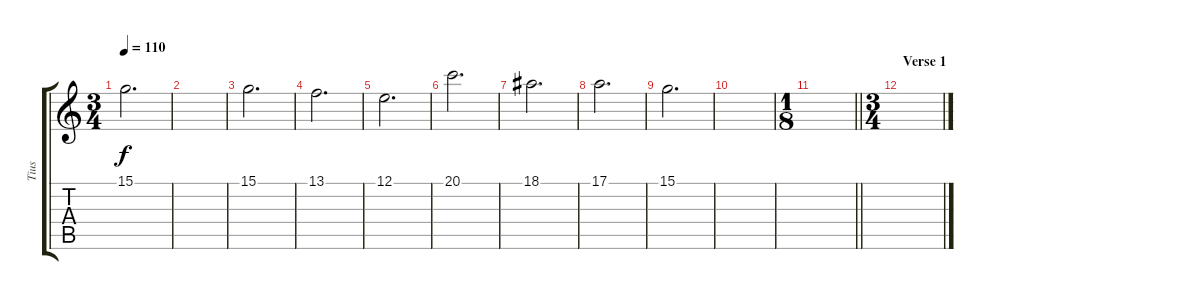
\track ("Tius" "Tius") {instrument synthstrings1}
\staff {score tabs}
\tuning (E4 B3 G3 D3 A2 E2) {hide}
\ts (3 4)
\tempo 110
\clef g2
\ks c
15.1.2{d dy f} |
|
15.1.2{d} |
13.1.2{d} |
12.1.2{d} |
20.1.2{d} |
18.1.2{d} |
17.1.2{d} |
15.1.2{d} |
|
\ts (1 8)
\barLineRight lightlight
|
\ts (3 4)
\section ("" "Verse 1")
